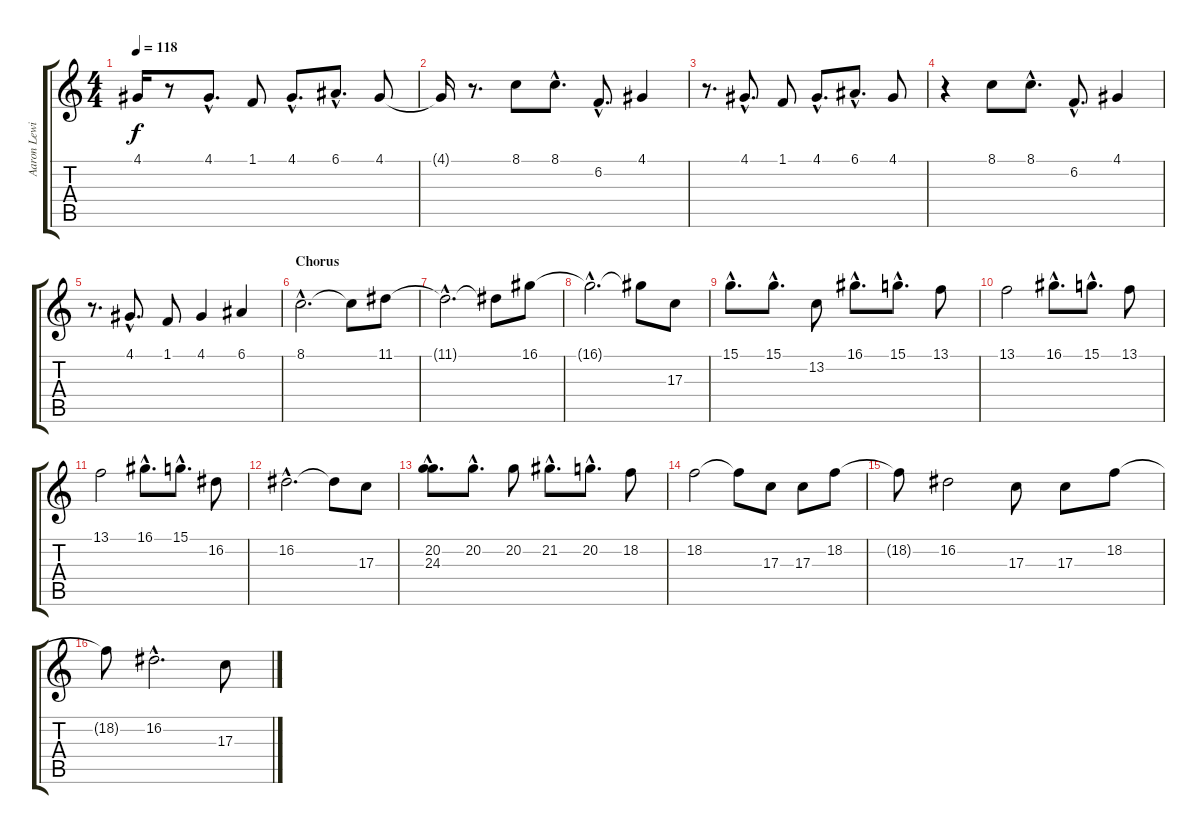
\track ("Aaron Lewis - Voice" "Aaron Lewi") {instrument cello}
\staff {score tabs}
\tuning (E4 B3 G3 D3 A2 E2) {hide}
\ts (4 4)
\tempo 118
\clef g2
\ks c
4.1{t}.16{dy f} r.8 4.1{hac}.8{d} 1.1.8 4.1{hac}.8{d} 6.1{hac}.8{d} 4.1.8 |
4.1{t}.16 r.8{d} 8.1.8 8.1{hac}.8{d} 6.2{hac}.8{d} 4.1.4 |
r.8{d} 4.1{hac}.8{d} 1.1.8 4.1{hac}.8{d} 6.1{hac}.8{d} 4.1.8 |
r.4 8.1.8 8.1{hac}.8{d} 6.2{hac}.8{d} 4.1.4 |
r.8{d} 4.1{hac}.8{d} 1.1.8 4.1.4 6.1.4 |
\section ("" "Chorus")
8.1{hac}.2{d volume 16} 8.1{t}.8 11.1.8 |
11.1{hac t}.2{d} 11.1{t}.8 16.1.8 |
16.1{hac t}.2{d} 16.1{t}.8 17.3.8 |
15.1{hac}.8{d} 15.1{hac}.8{d} 13.2.8 16.1{hac}.8{d} 15.1{hac}.8{d} 13.1.8 |
13.1.2 16.1{hac}.8{d} 15.1{hac}.8{d} 13.1.8 |
13.1.2 16.1{hac}.8{d} 15.1{hac}.8{d} 16.2.8 |
16.2{hac}.2{d} 16.2{t}.8 17.3.8 |
(20.2{hac} 24.3{hac}).8{d} 20.2{hac}.8{d} 20.2.8 21.2{hac}.8{d} 20.2{hac}.8{d} 18.2.8 |
18.2.2 18.2{t}.8 17.3.8 17.3.8 18.2.8 |
18.2{t}.8 16.2.2 17.3.8 17.3.8 18.2.8 |
18.2{t}.8 16.2{hac}.2{d} 17.3.8
